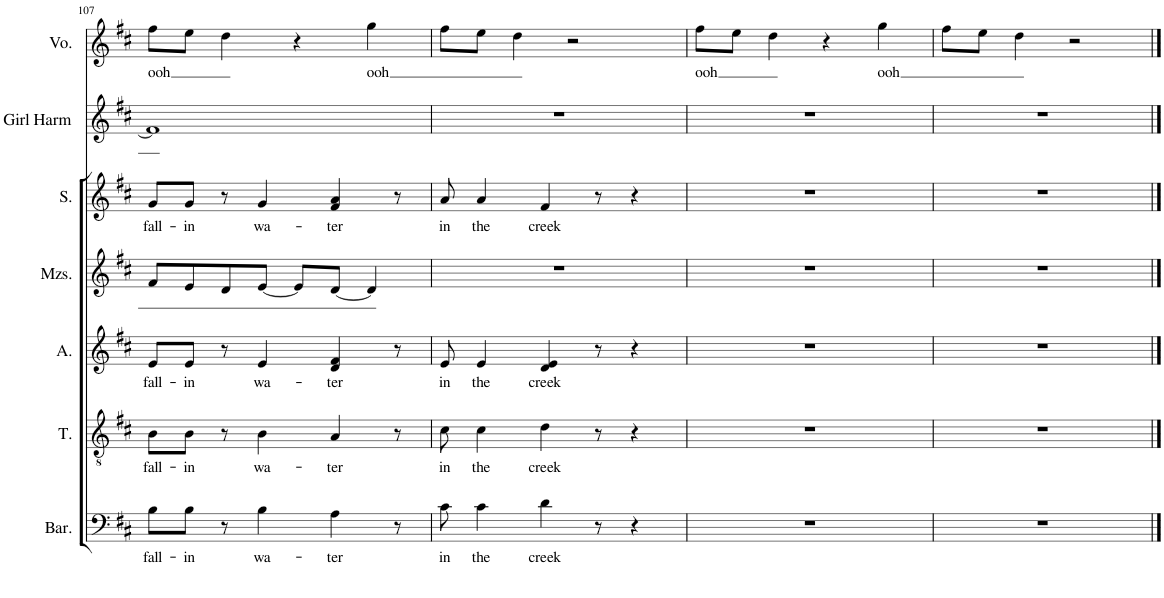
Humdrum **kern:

**kern	**text	**kern	**text	**kern	**text	**kern	**kern	**text	**kern	**kern	**text
*part7	*part7	*part6	*part6	*part5	*part5	*part4	*part3	*part3	*part2	*part1	*part1
*staff7	*staff7	*staff6	*staff6	*staff5	*staff5	*staff4	*staff3	*staff3	*staff2	*staff1	*staff1
*I"Baritone	*	*I"Tenor	*	*I"Alto	*	*I"Mezzo-soprano	*I"Soprano	*	*I"Harm 1	*I"Voice	*
*I'Bar.	*	*I'T.	*	*I'A.	*	*I'Mzs.	*I'S.	*	*	*I'Vo.	*
!!LO:PB:g=z
*clefF4	*	*clefGv2	*	*clefG2	*	*clefG2	*clefG2	*	*clefG2	*clefG2	*
*k[f#c#]	*	*k[f#c#]	*	*k[f#c#]	*	*k[f#c#]	*k[f#c#]	*	*k[f#c#]	*k[f#c#]	*
*M4/4	*	*M4/4	*	*M4/4	*	*M4/4	*M4/4	*	*M4/4	*M4/4	*
=107	=107	=107	=107	=107	=107	=107	=107	=107	=107	=107	=107
!	!LO:LY:b	!	!LO:LY:b	!	!LO:LY:b	!	!	!LO:LY:b	!	!	!LO:LY:b
8B\L	fall-	8B\L	fall-	8e/L	fall-	8f#/L	8g/L	fall-	1f#]	8ff#\L	ooh
!	!LO:LY:b	!	!LO:LY:b	!	!LO:LY:b	!	!	!LO:LY:b	!	!	!
8B\J	-in	8B\J	-in	8e/J	-in	8e/	8g/J	-in	.	8ee\J	.
8r	.	8r	.	8r	.	8d/	8r	.	.	4dd\	.
!	!LO:LY:b	!	!LO:LY:b	!	!LO:LY:b	!	!	!LO:LY:b	!	!	!
4B\	wa-	4B\	wa-	4e/	wa-	[8e/J	4g/	wa-	.	.	.
.	.	.	.	.	.	8e/L]	.	.	.	4r	.
!	!LO:LY:b	!	!LO:LY:b	!	!LO:LY:b	!	!	!LO:LY:b	!	!	!
4A\	-ter	4A/	-ter	4d/ 4f#/	-ter	[8d/J	4f#/ 4a/	-ter	.	.	.
!	!	!	!	!	!	!	!	!	!	!	!LO:LY:b
.	.	.	.	.	.	4d/]	.	.	.	4gg\	ooh
8r	.	8r	.	8r	.	.	8r	.	.	.	.
=108	=108	=108	=108	=108	=108	=108	=108	=108	=108	=108	=108
!	!LO:LY:b	!	!LO:LY:b	!	!LO:LY:b	!	!	!LO:LY:b	!	!	!
8c#\	in	8c#\	in	8e/	in	1r	8a/	in	1r	8ff#\L	.
!	!LO:LY:b	!	!LO:LY:b	!	!LO:LY:b	!	!	!LO:LY:b	!	!	!
4c#\	the	4c#\	the	4e/	the	.	4a/	the	.	8ee\J	.
.	.	.	.	.	.	.	.	.	.	4dd\	.
!	!LO:LY:b	!	!LO:LY:b	!	!LO:LY:b	!	!	!LO:LY:b	!	!	!
4d\	creek	4d\	creek	4d/ 4e/	creek	.	4f#/	creek	.	.	.
.	.	.	.	.	.	.	.	.	.	2r	.
8r	.	8r	.	8r	.	.	8r	.	.	.	.
4r	.	4r	.	4r	.	.	4r	.	.	.	.
=109	=109	=109	=109	=109	=109	=109	=109	=109	=109	=109	=109
!	!	!	!	!	!	!	!	!	!	!	!LO:LY:b
1r	.	1r	.	1r	.	1r	1r	.	1r	8ff#\L	ooh
.	.	.	.	.	.	.	.	.	.	8ee\J	.
.	.	.	.	.	.	.	.	.	.	4dd\	.
.	.	.	.	.	.	.	.	.	.	4r	.
!	!	!	!	!	!	!	!	!	!	!	!LO:LY:b
.	.	.	.	.	.	.	.	.	.	4gg\	ooh
=110	=110	=110	=110	=110	=110	=110	=110	=110	=110	=110	=110
1r	.	1r	.	1r	.	1r	1r	.	1r	8ff#\L	.
.	.	.	.	.	.	.	.	.	.	8ee\J	.
.	.	.	.	.	.	.	.	.	.	4dd\	.
.	.	.	.	.	.	.	.	.	.	2r	.
==	==	==	==	==	==	==	==	==	==	==	==
*-	*-	*-	*-	*-	*-	*-	*-	*-	*-	*-	*-
